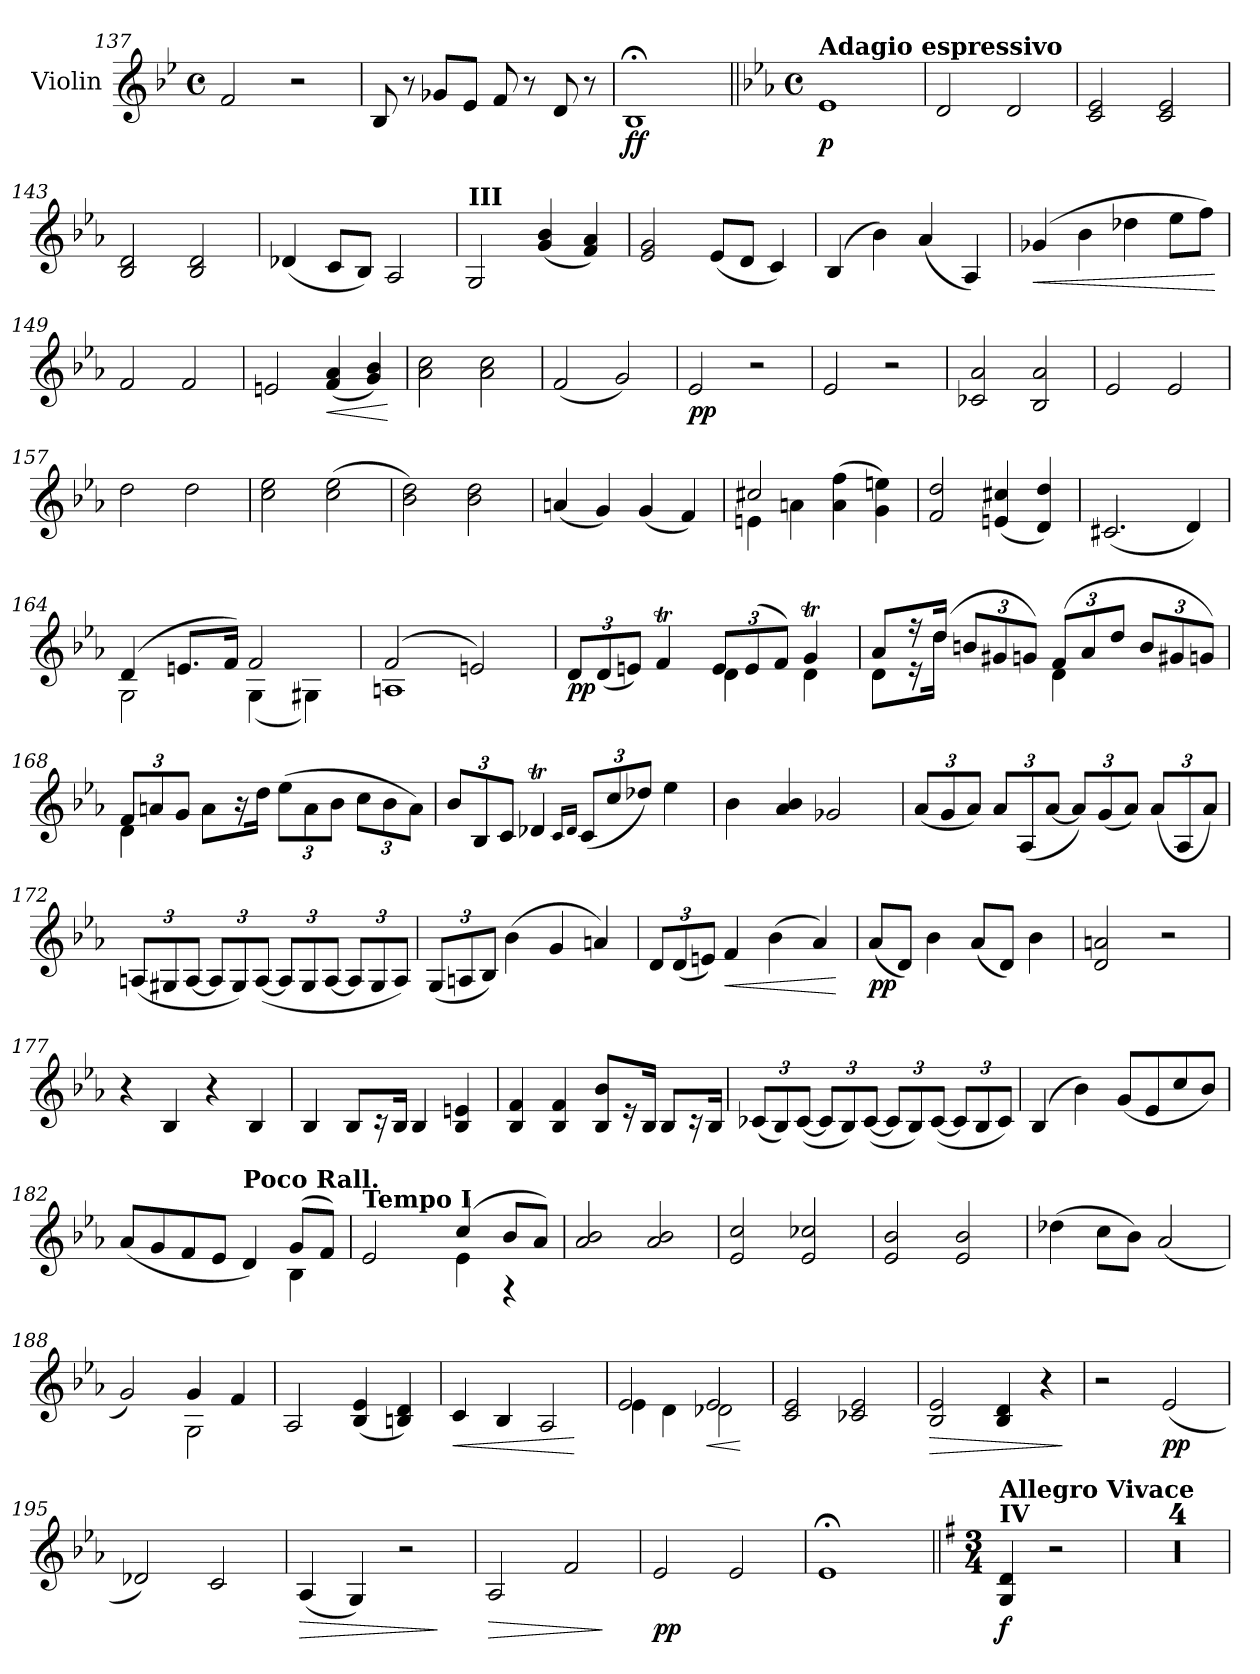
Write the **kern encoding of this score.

**kern	**dynam
*part1	*part1
*staff1	*staff1
*I"Violin	*
*I'Vln	*
*clefG2	*
*k[b-e-]	*
*M4/4	*
*met(c)	*
=137	=137
2f/	.
2r	.
=138	=138
8B-/	.
8r	.
8g-X/L	.
8e-/J	.
8f/	.
8r	.
8d/	.
8r	.
=139	=139
!	!LO:DY:b
1B-;<	ff
!!LO:PB:g=z
=140||	=140||
*k[b-e-a-]	*
*M4/4	*
*met(c)	*
!LO:TX:a:B:t=Adagio espressivo	!
!	!LO:DY:b
1e-	p
=141	=141
2d/	.
2d/	.
=142	=142
2c/ 2e-/	.
2c/ 2e-/	.
=143	=143
2B-/ 2d/	.
2B-/ 2d/	.
=144	=144
(<4d-X/	.
8c/L	.
8B-/J)	.
2A-/	.
=145	=145
!LO:TX:a:B:t=III	!
2G/	.
(<4g/ 4b-/	.
4f/ 4a-/)	.
=146	=146
2e-/ 2g/	.
(<8e-/L	.
8d/J	.
4c/)	.
=147	=147
(>4B-/	.
4b-\)	.
(<4a-/	.
4A-/)	.
=148	=148
!	!LO:HP:b
(>4g-X/	<
4b-\	.
4dd-X\	.
8ee-\L	.
8ff\J)	.
.	[
=149	=149
2f/	.
2f/	.
=150	=150
2en/	.
!	!LO:HP:b
(<4f/ 4a-/	<
4g/ 4b-/)	.
.	[
!!LO:LB:g=z
=151	=151
2a-\ 2cc\	.
2a-\ 2cc\	.
=152	=152
(<2f/	.
2g/)	.
=153	=153
!	!LO:DY:b
2e-/	pp
2r	.
=154	=154
2e-/	.
2r	.
=155	=155
2c-X/ 2a-/	.
2B-/ 2a-/	.
=156	=156
2e-/	.
2e-/	.
=157	=157
2dd\	.
2dd\	.
=158	=158
2cc\ 2ee-\	.
(>2cc\ 2ee-\	.
=159	=159
2b-\ 2dd\)	.
2b-\ 2dd\	.
=160	=160
(<4an/	.
4g/)	.
(<4g/	.
4f/)	.
=161	=161
*^	*
2cc#X/	4en\	.
.	4an\	.
(>4a\ 4ff\	2ryy	.
4g\ 4een\)	.	.
*v	*v	*
=162	=162
2f/ 2dd/	.
(<4en/ 4cc#X/	.
4d/ 4dd/)	.
!!LO:LB:g=z
=163	=163
(<2.c#X/	.
4d/)	.
=164	=164
*^	*
(>4d/	2G\	.
8.en/L	.	.
16f/Jk)	.	.
2f/	(<4G\	.
.	4G#X\)	.
=165	=165	=165
(>2f/	1An	.
2en/)	.	.
=166	=166	=166
*Xbrackettup	*	*
!	!	!LO:DY:b
12d/L	4ryy	pp
(<12d/	.	.
12en/J)	.	.
4fT/	4ryy	.
12e/L	4d\	.
(<12e/	.	.
12f/J)	.	.
4gt/	4d\	.
=167	=167	=167
8a-/L	8d\L	.
16r	16r	.
(>16dd/Jk	16dd\Jk	.
12bn/L	4ryy	.
12g#X/	.	.
12gn/J)	.	.
(>12f/L	4d\	.
12a-/	.	.
12dd/J	.	.
12b/L	4ryy	.
12g#X/	.	.
12gn/J)	.	.
!!LO:LB:g=z	!!
=168	=168	=168
12f/L	4d\	.
12an/	.	.
12g/J	.	.
8a\L	4ryy	.
16r	.	.
16dd\Jk	.	.
(>12ee-\L	2ryy	.
12a\	.	.
12b-\J	.	.
12cc\L	.	.
12b-\	.	.
12a\J)	.	.
*v	*v	*
=169	=169
12b-/L	.
12B-/	.
12c/J	.
4d-XT/	.
16qc/LL	.
16qd-/JJ	.
(<12c/L	.
12cc/	.
12dd-X/J)	.
4ee-\	.
=170	=170
4b-\	.
4a-/ 4b-/	.
2g-X/	.
=171	=171
(<12a-/L	.
12g/	.
12a-/J)	.
12a-/L	.
(<12A-/	.
[12a-/J	.
12a-/L])	.
(<12g/	.
12a-/J)	.
(<12a-/L	.
12A-/	.
12a-/J)	.
!!LO:LB:g=z
=172	=172
(<12An/L	.
12G#X/	.
[12A/J	.
12A/L]	.
12G#/)	.
(<[12A/J	.
12A/L]	.
12G#/	.
[12A/J	.
12A/L]	.
12G#/	.
12A/J)	.
=173	=173
(<12G/L	.
12An/	.
12B-/J)	.
(>4b-\	.
4g/	.
4an/)	.
=174	=174
12d/L	.
(<12d/	.
12en/J)	.
!	!LO:HP:b
4f/	<
(>4b-\	.
4a-/)	.
.	[
=175	=175
!	!LO:DY:b
(<8a-/L	pp
8d/J)	.
4b-\	.
(<8a-/L	.
8d/J)	.
4b-\	.
=176	=176
2d/ 2an/	.
2r	.
!!LO:PB:g=z
=177	=177
4r	.
4B-/	.
4r	.
4B-/	.
=178	=178
4B-/	.
8B-/L	.
16rc	.
16B-/Jk	.
4B-/	.
4B-/ 4en/	.
=179	=179
4B-/ 4f/	.
4B-/ 4f/	.
8B-/ 8b-/L	.
16r	.
16B-/Jk	.
8B-/L	.
16rc	.
16B-/Jk	.
=180	=180
(<12c-X/L	.
12B-/)	.
(<[12c-/J	.
12c-/L]	.
12B-/)	.
(<[12c-/J	.
12c-/L]	.
12B-/)	.
(<[12c-/J	.
12c-/L]	.
12B-/	.
12c-/J)	.
!!LO:LB:g=z
=181	=181
(>4B-/	.
4b-\)	.
(<8g/L	.
8e-/	.
8cc/	.
8b-/J)	.
=182	=182
*^	*
(<8a-/L	4ryy	.
8g/	.	.
8f/	4ryy	.
8e-/J	.	.
!LO:TX:a:B:t=Poco Rall.	!	!
4d/)	4ryy	.
(>8g/L	4B-\	.
8f/J)	.	.
!!LO:PB:g=z	!!
=183	=183	=183
!LO:TX:a:B:t=Tempo I	!	!
2e-/	4ryy	.
.	4ryy	.
(>4cc/	4e-\	.
8b-/L	4rF	.
8a-/J)	.	.
*v	*v	*
=184	=184
2a-/ 2b-/	.
2a-/ 2b-/	.
=185	=185
2e-/ 2cc/	.
2e-/ 2cc-X/	.
=186	=186
2e-/ 2b-/	.
2e-/ 2b-/	.
=187	=187
(>4dd-X\	.
8cc\L	.
8b-\J)	.
(<2a-/	.
=188	=188
*^	*
2g/)	2ryy	.
4g/	2G\	.
4f/	.	.
*v	*v	*
=189	=189
2A-/	.
(<4B-/ 4e-/	.
4Bn/ 4d/)	.
=190	=190
!	!LO:HP:b
4c/	<
4B-/	.
2A-/	.
.	[
=191	=191
*^	*
2e-/	4e-\	.
.	4d\	.
!	!	!LO:HP:b
2e-/	2d-X\	<
*v	*v	*
.	[
=192	=192
2c/ 2e-/	.
2c-X/ 2e-/	.
!!LO:PB:g=z
=193	=193
!	!LO:HP:b
2B-/ 2e-/	>
4B-/ 4d/	.
4r	.
.	]
=194	=194
2r	.
!	!LO:DY:b
(<2e-/	pp
=195	=195
2d-X/)	.
2c/	.
=196	=196
!	!LO:HP:b
(<4A-/	>
4G/)	.
2r	.
.	]
=197	=197
!	!LO:HP:b
2A-/	>
2f/	.
.	]
=198	=198
!	!LO:DY:b
2e-/	pp
2e-/	.
=199	=199
1e-;<	.
!!LO:PB:g=z
=200||	=200||
*k[f#]	*
*M3/4	*
!LO:TX:a:B:t=IV	!
!LO:TX:a:B:t=Allegro Vivace	!
!	!LO:DY:b
4G/ 4d/	f
2r	.
=201	=201
2.r	.
=202	=202
2.r	.
=203	=203
2.r	.
=204	=204
2.r	.
=	=
*-	*-
